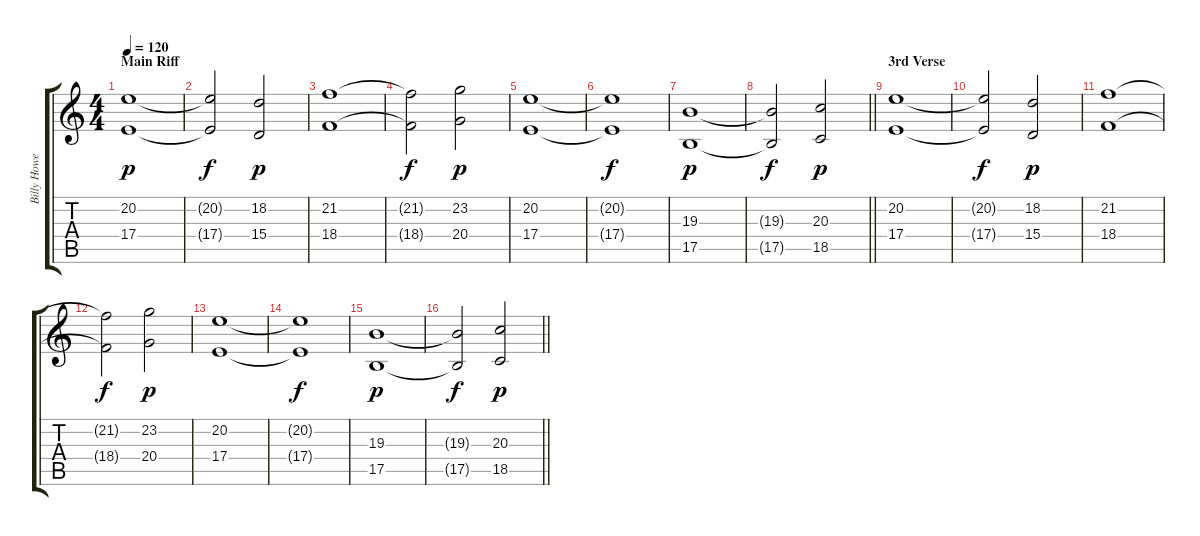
\track ("Billy Howerdel (Keyboard I)" "Billy Howe") {instrument stringensemble2}
\staff {score tabs}
\tuning (Db4 Ab3 E3 B2 Gb2 Db2) {hide}
\ts (4 4)
\section ("" "Main Riff")
\tempo 120
\clef g2
\ks c
(20.2 17.4).1{dy p} |
(20.2{t} 17.4{t}).2{dy f} (18.2 15.4).2{dy p} |
(21.2 18.4).1 |
(21.2{t} 18.4{t}).2{dy f} (23.2 20.4).2{dy p} |
(20.2 17.4).1 |
(20.2{t} 17.4{t}).1{dy f} |
(19.3 17.5).1{dy p} |
\barLineRight lightlight
(19.3{t} 17.5{t}).2{dy f} (20.3 18.5).2{dy p} |
\section ("" "3rd Verse")
(20.2 17.4).1{volume 8} |
(20.2{t} 17.4{t}).2{dy f} (18.2 15.4).2{dy p} |
(21.2 18.4).1 |
(21.2{t} 18.4{t}).2{dy f} (23.2 20.4).2{dy p} |
(20.2 17.4).1 |
(20.2{t} 17.4{t}).1{dy f} |
(19.3 17.5).1{dy p} |
\barLineRight lightlight
(19.3{t} 17.5{t}).2{dy f} (20.3 18.5).2{dy p}
